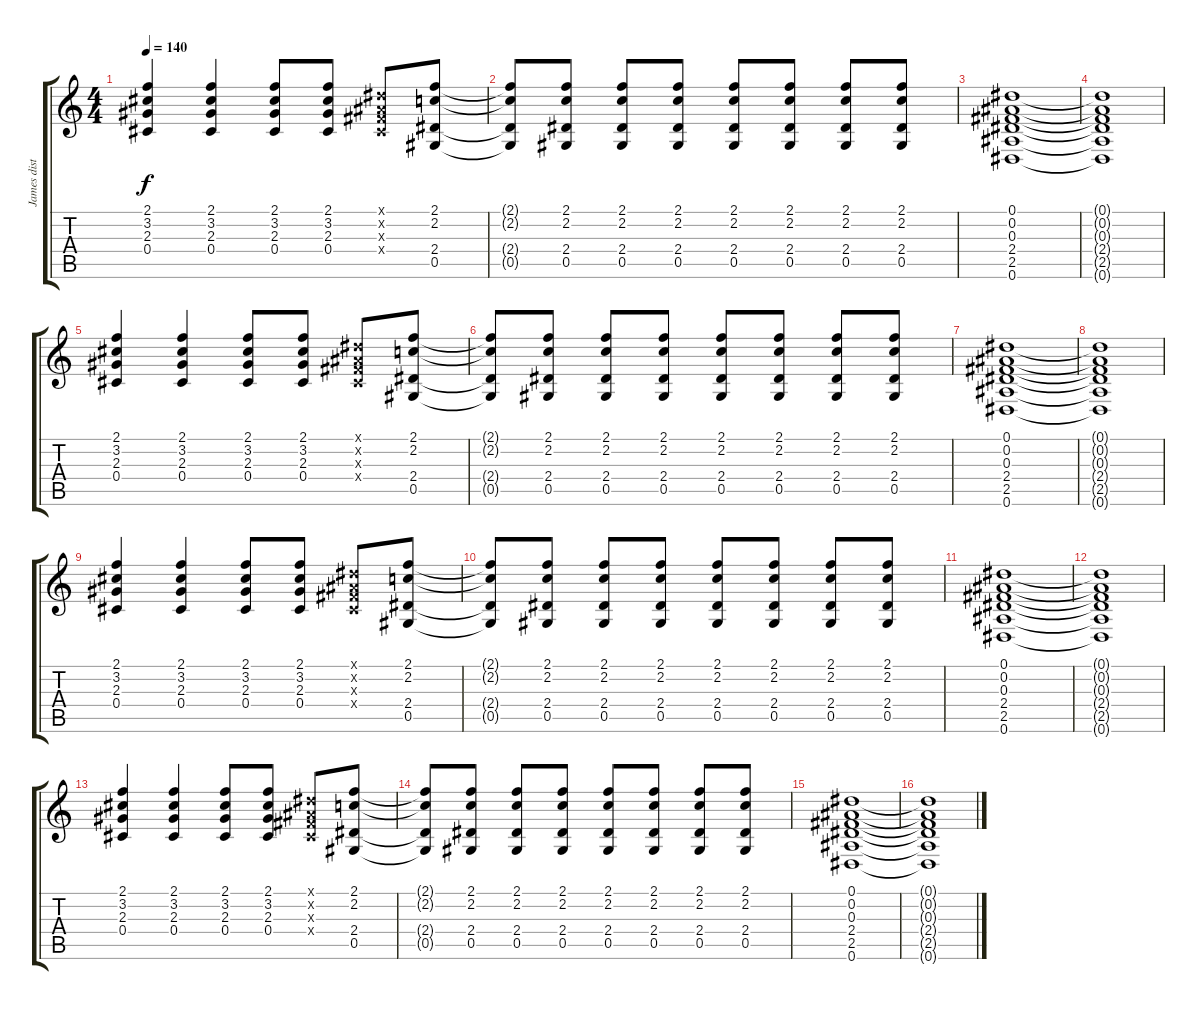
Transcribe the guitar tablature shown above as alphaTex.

\track ("James distortion" "James dist") {instrument overdrivenguitar}
\staff {score tabs}
\tuning (Eb4 Bb3 Gb3 Db3 Ab2 Eb2) {hide}
\ts (4 4)
\tempo 140
\clef g2
\ks c
(2.1 3.2 2.3 0.4).4{dy f} (2.1 3.2 2.3 0.4).4 (2.1 3.2 2.3 0.4).8 (2.1 3.2 2.3 0.4).8 (0.1{x} 0.2{x} 0.3{x} 0.4{x}).8 (2.1 2.2 2.4 0.5).8 |
(2.1{t} 2.2{t} 2.4{t} 0.5{t}).8 (2.1 2.2 2.4 0.5).8 (2.1 2.2 2.4 0.5).8 (2.1 2.2 2.4 0.5).8 (2.1 2.2 2.4 0.5).8 (2.1 2.2 2.4 0.5).8 (2.1 2.2 2.4 0.5).8 (2.1 2.2 2.4 0.5).8 |
(0.1 0.2 0.3 2.4 2.5 0.6).1 |
(0.1{t} 0.2{t} 0.3{t} 2.4{t} 2.5{t} 0.6{t}).1 |
(2.1 3.2 2.3 0.4).4 (2.1 3.2 2.3 0.4).4 (2.1 3.2 2.3 0.4).8 (2.1 3.2 2.3 0.4).8 (0.1{x} 0.2{x} 0.3{x} 0.4{x}).8 (2.1 2.2 2.4 0.5).8 |
(2.1{t} 2.2{t} 2.4{t} 0.5{t}).8 (2.1 2.2 2.4 0.5).8 (2.1 2.2 2.4 0.5).8 (2.1 2.2 2.4 0.5).8 (2.1 2.2 2.4 0.5).8 (2.1 2.2 2.4 0.5).8 (2.1 2.2 2.4 0.5).8 (2.1 2.2 2.4 0.5).8 |
(0.1 0.2 0.3 2.4 2.5 0.6).1 |
(0.1{t} 0.2{t} 0.3{t} 2.4{t} 2.5{t} 0.6{t}).1 |
(2.1 3.2 2.3 0.4).4 (2.1 3.2 2.3 0.4).4 (2.1 3.2 2.3 0.4).8 (2.1 3.2 2.3 0.4).8 (0.1{x} 0.2{x} 0.3{x} 0.4{x}).8 (2.1 2.2 2.4 0.5).8 |
(2.1{t} 2.2{t} 2.4{t} 0.5{t}).8 (2.1 2.2 2.4 0.5).8 (2.1 2.2 2.4 0.5).8 (2.1 2.2 2.4 0.5).8 (2.1 2.2 2.4 0.5).8 (2.1 2.2 2.4 0.5).8 (2.1 2.2 2.4 0.5).8 (2.1 2.2 2.4 0.5).8 |
(0.1 0.2 0.3 2.4 2.5 0.6).1 |
(0.1{t} 0.2{t} 0.3{t} 2.4{t} 2.5{t} 0.6{t}).1 |
(2.1 3.2 2.3 0.4).4 (2.1 3.2 2.3 0.4).4 (2.1 3.2 2.3 0.4).8 (2.1 3.2 2.3 0.4).8 (0.1{x} 0.2{x} 0.3{x} 0.4{x}).8 (2.1 2.2 2.4 0.5).8 |
(2.1{t} 2.2{t} 2.4{t} 0.5{t}).8 (2.1 2.2 2.4 0.5).8 (2.1 2.2 2.4 0.5).8 (2.1 2.2 2.4 0.5).8 (2.1 2.2 2.4 0.5).8 (2.1 2.2 2.4 0.5).8 (2.1 2.2 2.4 0.5).8 (2.1 2.2 2.4 0.5).8 |
(0.1 0.2 0.3 2.4 2.5 0.6).1 |
(0.1{t} 0.2{t} 0.3{t} 2.4{t} 2.5{t} 0.6{t}).1
